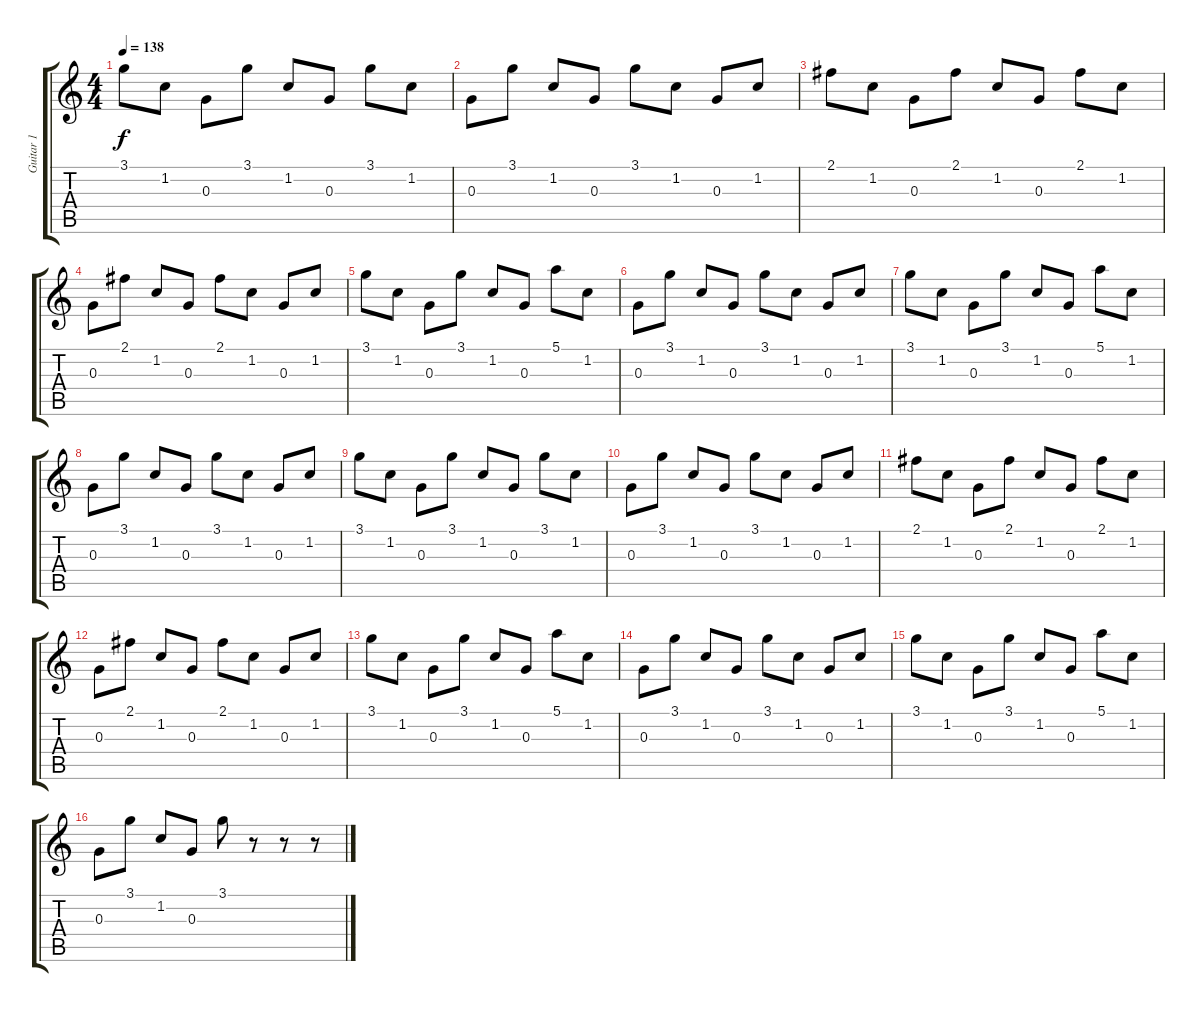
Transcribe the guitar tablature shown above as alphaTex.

\track ("Guitar 1" "Guitar 1") {instrument acousticguitarnylon}
\staff {score tabs}
\tuning (E4 B3 G3 D3 A2 E2) {hide}
\ts (4 4)
\tempo 138
\clef g2
\ks c
3.1.8{dy f} 1.2.8 0.3.8 3.1.8 1.2.8 0.3.8 3.1.8 1.2.8 |
0.3.8 3.1.8 1.2.8 0.3.8 3.1.8 1.2.8 0.3.8 1.2.8 |
2.1.8 1.2.8 0.3.8 2.1.8 1.2.8 0.3.8 2.1.8 1.2.8 |
0.3.8 2.1.8 1.2.8 0.3.8 2.1.8 1.2.8 0.3.8 1.2.8 |
3.1.8 1.2.8 0.3.8 3.1.8 1.2.8 0.3.8 5.1.8 1.2.8 |
0.3.8 3.1.8 1.2.8 0.3.8 3.1.8 1.2.8 0.3.8 1.2.8 |
3.1.8 1.2.8 0.3.8 3.1.8 1.2.8 0.3.8 5.1.8 1.2.8 |
0.3.8 3.1.8 1.2.8 0.3.8 3.1.8 1.2.8 0.3.8 1.2.8 |
3.1.8 1.2.8 0.3.8 3.1.8 1.2.8 0.3.8 3.1.8 1.2.8 |
0.3.8 3.1.8 1.2.8 0.3.8 3.1.8 1.2.8 0.3.8 1.2.8 |
2.1.8 1.2.8 0.3.8 2.1.8 1.2.8 0.3.8 2.1.8 1.2.8 |
0.3.8 2.1.8 1.2.8 0.3.8 2.1.8 1.2.8 0.3.8 1.2.8 |
3.1.8 1.2.8 0.3.8 3.1.8 1.2.8 0.3.8 5.1.8 1.2.8 |
0.3.8 3.1.8 1.2.8 0.3.8 3.1.8 1.2.8 0.3.8 1.2.8 |
3.1.8 1.2.8 0.3.8 3.1.8 1.2.8 0.3.8 5.1.8 1.2.8 |
0.3.8 3.1.8 1.2.8 0.3.8 3.1.8 r.8 r.8 r.8
